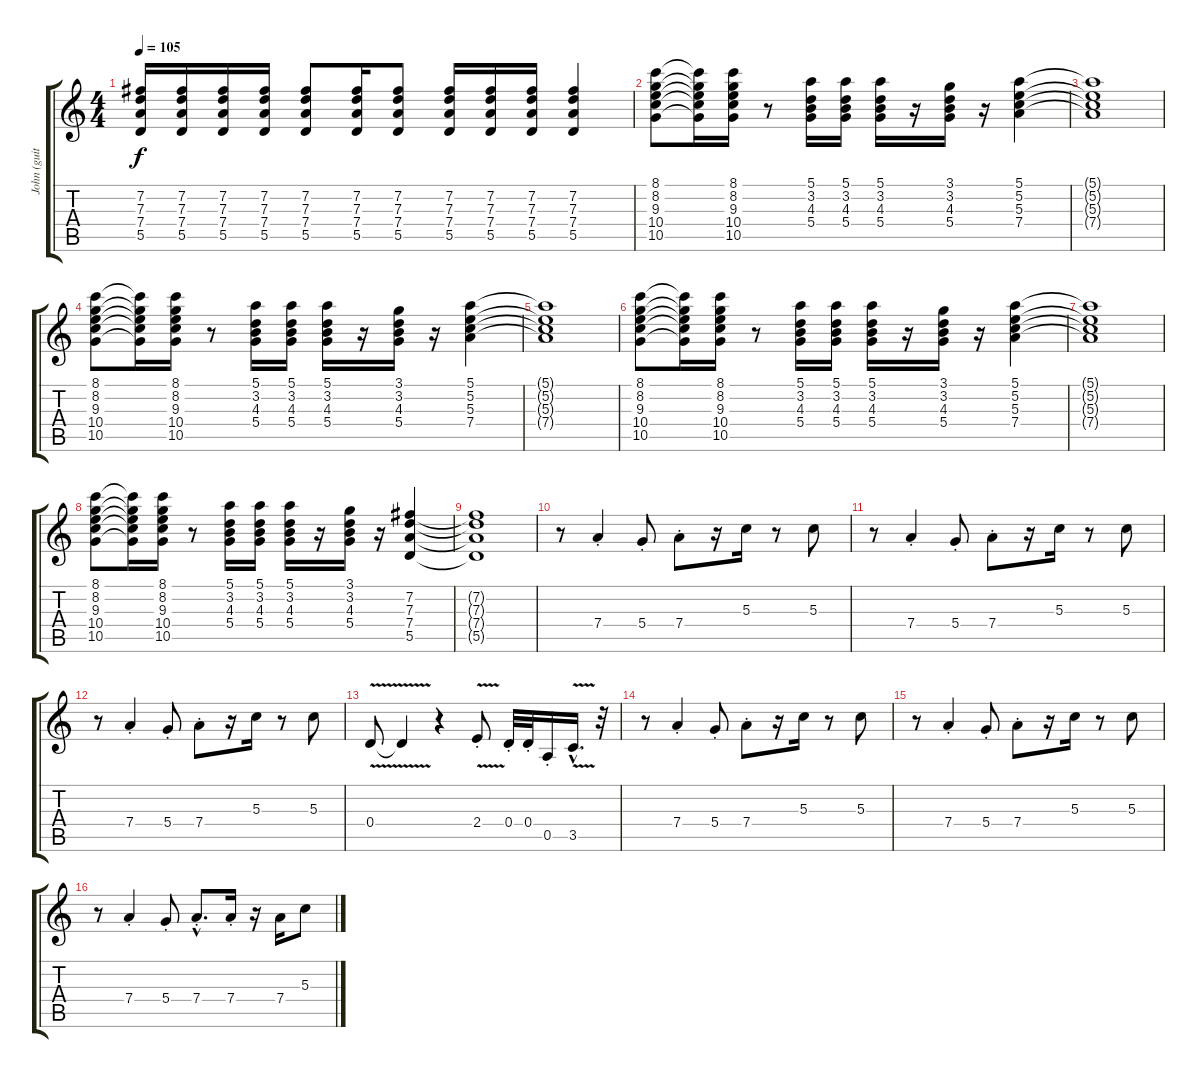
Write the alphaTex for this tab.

\track ("John (guitar)" "John (guit") {instrument overdrivenguitar}
\staff {score tabs}
\tuning (E4 B3 G3 D3 A2 E2) {hide}
\ts (4 4)
\tempo 105
\clef g2
\ks c
(7.2 7.3 7.4 5.5).16{dy f} (7.2 7.3 7.4 5.5).16 (7.2 7.3 7.4 5.5).16 (7.2 7.3 7.4 5.5).16 (7.2 7.3 7.4 5.5).8 (7.2 7.3 7.4 5.5).16 (7.2 7.3 7.4 5.5).8 (7.2 7.3 7.4 5.5).16 (7.2 7.3 7.4 5.5).16 (7.2 7.3 7.4 5.5).16 (7.2 7.3 7.4 5.5).4 |
(8.1 8.2 9.3 10.4 10.5).8 (8.1{t} 8.2{t} 9.3{t} 10.4{t} 10.5{t}).16 (8.1 8.2 9.3 10.4 10.5).16 r.8 (5.1 3.2 4.3 5.4).16 (5.1 3.2 4.3 5.4).16 (5.1 3.2 4.3 5.4).16 r.16 (3.1 3.2 4.3 5.4).16 r.16 (5.1 5.2 5.3 7.4).4 |
(5.1{t} 5.2{t} 5.3{t} 7.4{t}).1 |
(8.1 8.2 9.3 10.4 10.5).8 (8.1{t} 8.2{t} 9.3{t} 10.4{t} 10.5{t}).16 (8.1 8.2 9.3 10.4 10.5).16 r.8 (5.1 3.2 4.3 5.4).16 (5.1 3.2 4.3 5.4).16 (5.1 3.2 4.3 5.4).16 r.16 (3.1 3.2 4.3 5.4).16 r.16 (5.1 5.2 5.3 7.4).4 |
(5.1{t} 5.2{t} 5.3{t} 7.4{t}).1 |
(8.1 8.2 9.3 10.4 10.5).8 (8.1{t} 8.2{t} 9.3{t} 10.4{t} 10.5{t}).16 (8.1 8.2 9.3 10.4 10.5).16 r.8 (5.1 3.2 4.3 5.4).16 (5.1 3.2 4.3 5.4).16 (5.1 3.2 4.3 5.4).16 r.16 (3.1 3.2 4.3 5.4).16 r.16 (5.1 5.2 5.3 7.4).4 |
(5.1{t} 5.2{t} 5.3{t} 7.4{t}).1 |
(8.1 8.2 9.3 10.4 10.5).8 (8.1{t} 8.2{t} 9.3{t} 10.4{t} 10.5{t}).16 (8.1 8.2 9.3 10.4 10.5).16 r.8 (5.1 3.2 4.3 5.4).16 (5.1 3.2 4.3 5.4).16 (5.1 3.2 4.3 5.4).16 r.16 (3.1 3.2 4.3 5.4).16 r.16 (7.2 7.3 7.4 5.5).4 |
(7.2{t} 7.3{t} 7.4{t} 5.5{t}).1 |
r.8 7.4{st}.4 5.4{st}.8 7.4{st}.8 r.16 5.3.16 r.8 5.3.8 |
r.8 7.4{st}.4 5.4{st}.8 7.4{st}.8 r.16 5.3.16 r.8 5.3.8 |
r.8 7.4{st}.4 5.4{st}.8 7.4{st}.8 r.16 5.3.16 r.8 5.3.8 |
0.4{v}.8 0.4{t}.4 r.4 2.4{v st}.8 0.4{st}.32 0.4{st}.32 0.5{st}.16 3.5{v hac}.16{d} r.32 |
r.8 7.4{st}.4 5.4{st}.8 7.4{st}.8 r.16 5.3.16 r.8 5.3.8 |
r.8 7.4{st}.4 5.4{st}.8 7.4{st}.8 r.16 5.3.16 r.8 5.3.8 |
r.8 7.4{st}.4 5.4{st}.8 7.4{hac st}.8{d} 7.4{st}.16 r.16 7.4.16 5.3.8
